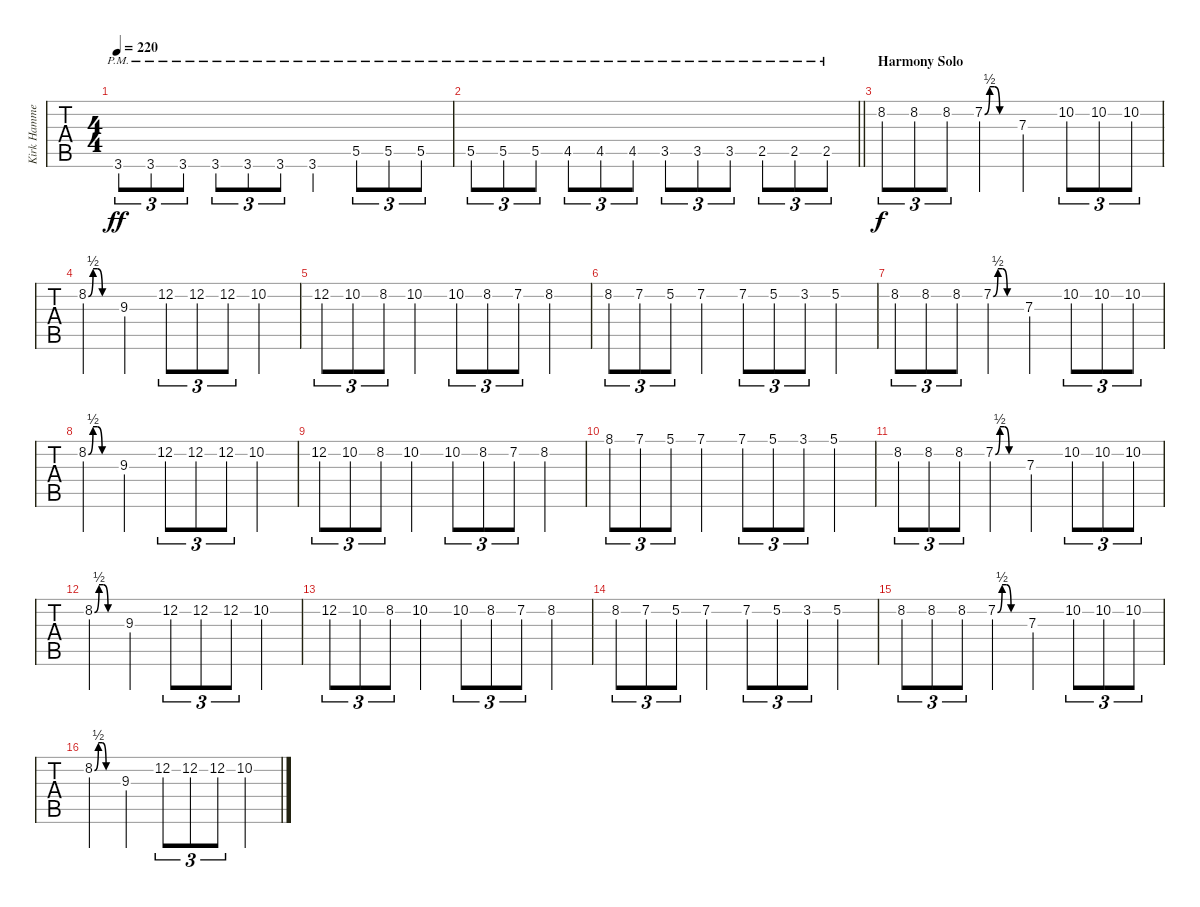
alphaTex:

\track ("Kirk Hammett" "Kirk Hamme") {instrument electricguitarjazz}
\staff {tabs}
\tuning (E4 B3 G3 D3 A2 E2) {hide}
\ts (4 4)
\tempo 220
\clef g2
\ks c
3.6{pm}.8{tu (3 2) dy ff} 3.6{pm}.8{tu (3 2)} 3.6{pm}.8{tu (3 2)} 3.6{pm}.8{tu (3 2)} 3.6{pm}.8{tu (3 2)} 3.6{pm}.8{tu (3 2)} 3.6{pm st}.4 5.5{pm}.8{tu (3 2)} 5.5{pm}.8{tu (3 2)} 5.5{pm}.8{tu (3 2)} |
\barLineRight lightlight
5.5{pm}.8{tu (3 2)} 5.5{pm}.8{tu (3 2)} 5.5{pm}.8{tu (3 2)} 4.5{pm}.8{tu (3 2)} 4.5{pm}.8{tu (3 2)} 4.5{pm}.8{tu (3 2)} 3.5{pm}.8{tu (3 2)} 3.5{pm}.8{tu (3 2)} 3.5{pm}.8{tu (3 2)} 2.5{pm}.8{tu (3 2)} 2.5{pm}.8{tu (3 2)} 2.5{pm}.8{tu (3 2)} |
\section ("" "Harmony Solo")
8.2.8{tu (3 2) dy f} 8.2.8{tu (3 2)} 8.2.8{tu (3 2)} 7.2{be (custom 0 0 10 2 20 2 30 0 60 0)}.4 7.3.4 10.2.8{tu (3 2)} 10.2.8{tu (3 2)} 10.2.8{tu (3 2)} |
8.2{be (custom 0 0 10 2 20 2 30 0 60 0)}.4 9.3.4 12.2.8{tu (3 2)} 12.2.8{tu (3 2)} 12.2.8{tu (3 2)} 10.2.4 |
12.2.8{tu (3 2)} 10.2.8{tu (3 2)} 8.2.8{tu (3 2)} 10.2.4 10.2.8{tu (3 2)} 8.2.8{tu (3 2)} 7.2.8{tu (3 2)} 8.2.4 |
8.2.8{tu (3 2)} 7.2.8{tu (3 2)} 5.2.8{tu (3 2)} 7.2.4 7.2.8{tu (3 2)} 5.2.8{tu (3 2)} 3.2.8{tu (3 2)} 5.2.4 |
8.2.8{tu (3 2)} 8.2.8{tu (3 2)} 8.2.8{tu (3 2)} 7.2{be (custom 0 0 10 2 20 2 30 0 60 0)}.4 7.3.4 10.2.8{tu (3 2)} 10.2.8{tu (3 2)} 10.2.8{tu (3 2)} |
8.2{be (custom 0 0 10 2 20 2 30 0 60 0)}.4 9.3.4 12.2.8{tu (3 2)} 12.2.8{tu (3 2)} 12.2.8{tu (3 2)} 10.2.4 |
12.2.8{tu (3 2)} 10.2.8{tu (3 2)} 8.2.8{tu (3 2)} 10.2.4 10.2.8{tu (3 2)} 8.2.8{tu (3 2)} 7.2.8{tu (3 2)} 8.2.4 |
8.1.8{tu (3 2)} 7.1.8{tu (3 2)} 5.1.8{tu (3 2)} 7.1.4 7.1.8{tu (3 2)} 5.1.8{tu (3 2)} 3.1.8{tu (3 2)} 5.1.4 |
8.2.8{tu (3 2)} 8.2.8{tu (3 2)} 8.2.8{tu (3 2)} 7.2{be (custom 0 0 10 2 20 2 30 0 60 0)}.4 7.3.4 10.2.8{tu (3 2)} 10.2.8{tu (3 2)} 10.2.8{tu (3 2)} |
8.2{be (custom 0 0 10 2 20 2 30 0 60 0)}.4 9.3.4 12.2.8{tu (3 2)} 12.2.8{tu (3 2)} 12.2.8{tu (3 2)} 10.2.4 |
12.2.8{tu (3 2)} 10.2.8{tu (3 2)} 8.2.8{tu (3 2)} 10.2.4 10.2.8{tu (3 2)} 8.2.8{tu (3 2)} 7.2.8{tu (3 2)} 8.2.4 |
8.2.8{tu (3 2)} 7.2.8{tu (3 2)} 5.2.8{tu (3 2)} 7.2.4 7.2.8{tu (3 2)} 5.2.8{tu (3 2)} 3.2.8{tu (3 2)} 5.2.4 |
8.2.8{tu (3 2)} 8.2.8{tu (3 2)} 8.2.8{tu (3 2)} 7.2{be (custom 0 0 10 2 20 2 30 0 60 0)}.4 7.3.4 10.2.8{tu (3 2)} 10.2.8{tu (3 2)} 10.2.8{tu (3 2)} |
8.2{be (custom 0 0 10 2 20 2 30 0 60 0)}.4 9.3.4 12.2.8{tu (3 2)} 12.2.8{tu (3 2)} 12.2.8{tu (3 2)} 10.2.4
